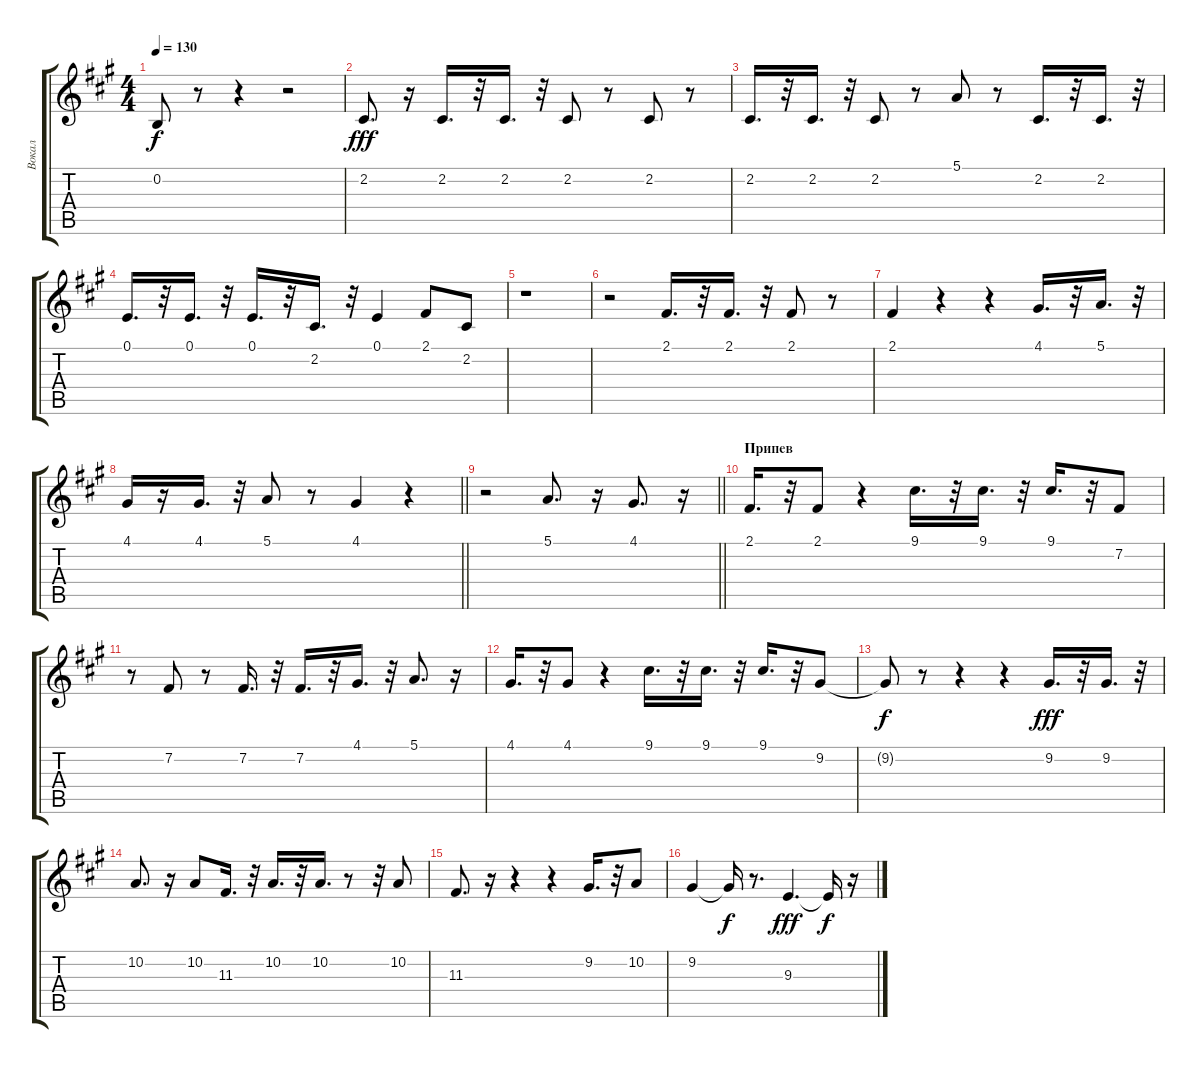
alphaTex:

\track ("Вокал" "Вокал") {solo instrument flute}
\staff {score tabs}
\tuning (E4 B3 G3 D3 A2 E2) {hide}
\ts (4 4)
\tempo 130
\clef g2
\ks f#minor
0.2{t}.8{dy f} r.8 r.4 r.2 |
2.2.8{d dy fff} r.16 2.2.16{d} r.32 2.2.16{d} r.32 2.2.8 r.8 2.2.8 r.8 |
2.2.16{d} r.32 2.2.16{d} r.32 2.2.8 r.8 5.1.8 r.8 2.2.16{d} r.32 2.2.16{d} r.32 |
0.1.16{d} r.32 0.1.16{d} r.32 0.1.16{d} r.32 2.2.16{d} r.32 0.1.4 2.1.8 2.2.8 |
r.1 |
r.2 2.1.16{d} r.32 2.1.16{d} r.32 2.1.8 r.8 |
2.1.4 r.4 r.4 4.1.16{d} r.32 5.1.16{d} r.32 |
\barLineRight lightlight
4.1.16 r.16 4.1.16{d} r.32 5.1.8 r.8 4.1.4 r.4 |
\barLineRight lightlight
r.2 5.1.8{d} r.16 4.1.8{d} r.16 |
\section ("" "Припев")
2.1.16{d} r.32 2.1.8 r.4 9.1.16{d} r.32 9.1.16{d} r.32 9.1.16{d} r.32 7.2.8 |
r.8 7.2.8 r.8 7.2.16{d} r.32 7.2.16{d} r.32 4.1.16{d} r.32 5.1.8{d} r.16 |
4.1.16{d} r.32 4.1.8 r.4 9.1.16{d} r.32 9.1.16{d} r.32 9.1.16{d} r.32 9.2.8 |
9.2{t}.8{dy f} r.8 r.4 r.4 9.2.16{d dy fff} r.32 9.2.16{d} r.32 |
10.2.8{d} r.16 10.2.8 11.3.16{d} r.32 10.2.16{d} r.32 10.2.16{d} r.8 r.32 10.2.8 |
11.3.8{d} r.16 r.4 r.4 9.2.16{d} r.32 10.2.8 |
9.2.4 9.2{t}.16{dy f} r.8{d} 9.3.4{d dy fff} 9.3{t}.16{dy f} r.16
